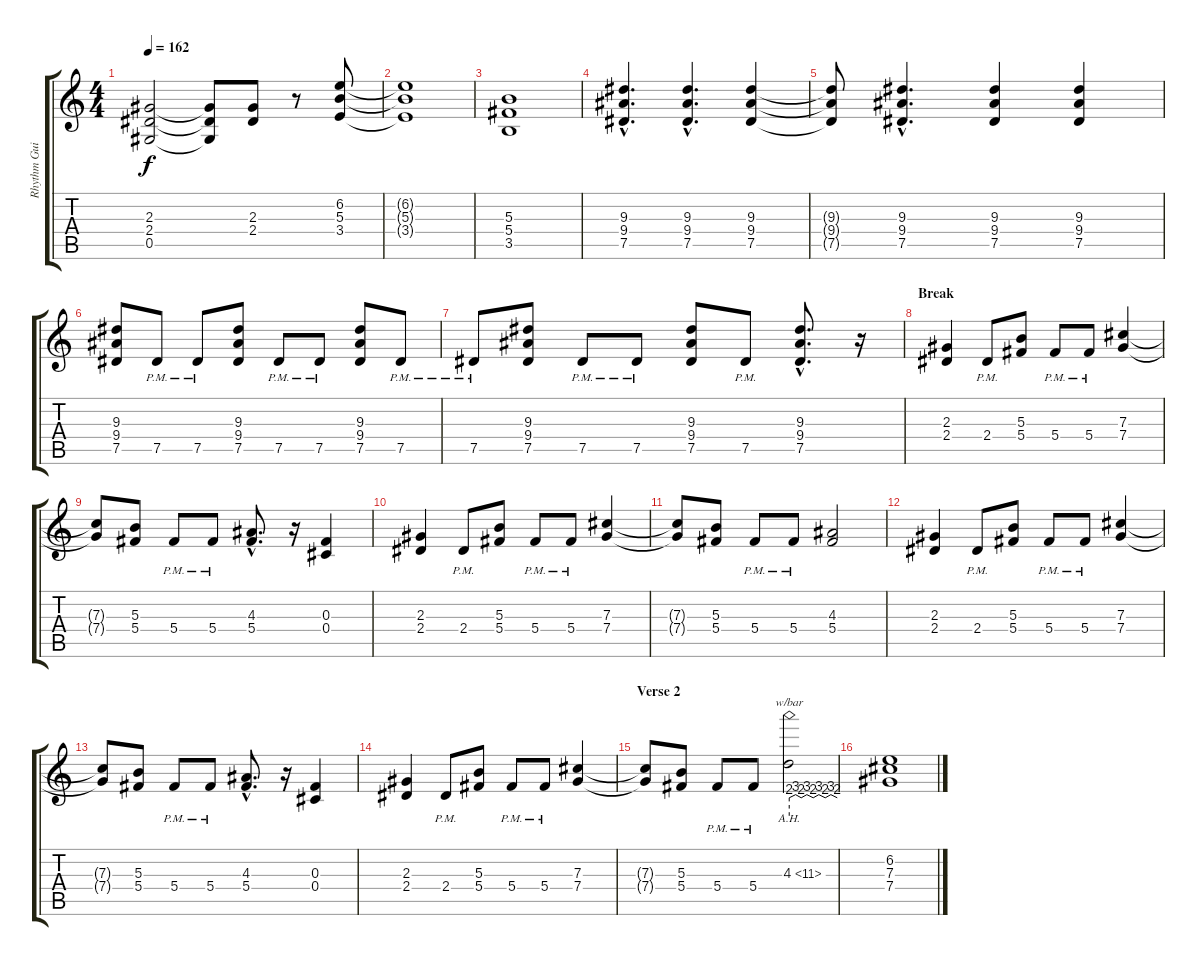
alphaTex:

\track ("Rhythm Guitar 1" "Rhythm Gui") {instrument distortionguitar}
\staff {score tabs}
\tuning (Eb4 Bb3 Gb3 Db3 Ab2 Eb2) {hide}
\ts (4 4)
\tempo 162
\clef g2
\ks c
(2.3 2.4 0.5).2{dy f} (2.3{t} 2.4{t} 0.5{t}).8 (2.3 2.4).8 r.8 (6.2 5.3 3.4).8 |
(6.2{t} 5.3{t} 3.4{t}).1 |
(5.3 5.4 3.5).1 |
(9.3{hac} 9.4{hac} 7.5{hac}).4{d} (9.3{hac} 9.4{hac} 7.5{hac}).4{d} (9.3 9.4 7.5).4 |
(9.3{t} 9.4{t} 7.5{t}).8 (9.3{hac} 9.4{hac} 7.5{hac}).4{d} (9.3 9.4 7.5).4 (9.3 9.4 7.5).4 |
(9.3 9.4 7.5).8 7.5{pm}.8 7.5{pm}.8 (9.3 9.4 7.5).8 7.5{pm}.8 7.5{pm}.8 (9.3 9.4 7.5).8 7.5{pm}.8 |
7.5{pm}.8 (9.3 9.4 7.5).8 7.5{pm}.8 7.5{pm}.8 (9.3 9.4 7.5).8 7.5{pm}.8 (9.3{hac} 9.4{hac} 7.5{hac}).8{d} r.16 |
\section ("" "Break")
(2.3 2.4).4 2.4{pm}.8 (5.3 5.4).8 5.4{pm}.8 5.4{pm}.8 (7.3 7.4).4 |
(7.3{t} 7.4{t}).8 (5.3 5.4).8 5.4{pm}.8 5.4{pm}.8 (4.3{hac} 5.4{hac}).8{d} r.16 (0.3 0.4).4 |
(2.3 2.4).4 2.4{pm}.8 (5.3 5.4).8 5.4{pm}.8 5.4{pm}.8 (7.3 7.4).4 |
(7.3{t} 7.4{t}).8 (5.3 5.4).8 5.4{pm}.8 5.4{pm}.8 (4.3 5.4).2 |
(2.3 2.4).4 2.4{pm}.8 (5.3 5.4).8 5.4{pm}.8 5.4{pm}.8 (7.3 7.4).4 |
(7.3{t} 7.4{t}).8 (5.3 5.4).8 5.4{pm}.8 5.4{pm}.8 (4.3{hac} 5.4{hac}).8{d} r.16 (0.3 0.4).4 |
(2.3 2.4).4 2.4{pm}.8 (5.3 5.4).8 5.4{pm}.8 5.4{pm}.8 (7.3 7.4).4 |
\section ("" "Verse 2")
(7.3{t} 7.4{t}).8 (5.3 5.4).8 5.4{pm}.8 5.4{pm}.8 4.3{ah 7}.2{tbe (custom default 0 8 8 12 15 8 22 12 30 8 37 12 45 8 52 12 60 8)} |
(6.2 7.3 7.4).1
